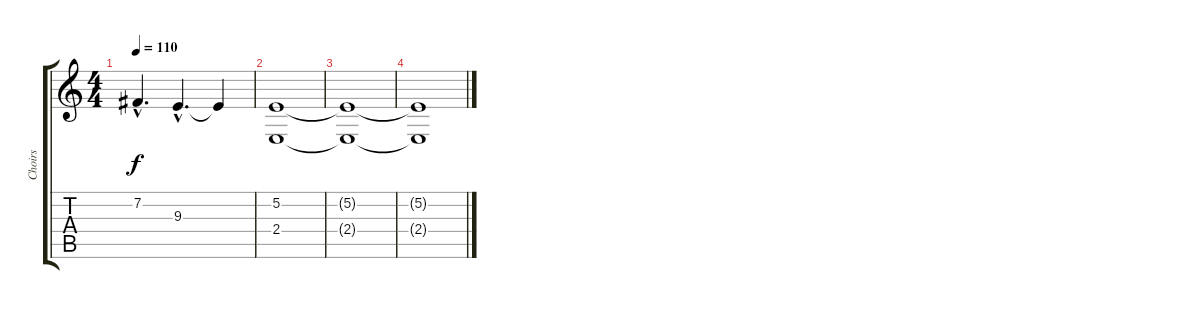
\track ("Choirs" "Choirs") {instrument choiraahs}
\staff {score tabs}
\tuning (E4 B3 G3 D3 A2 E2) {hide}
\ts (4 4)
\tempo 110
\clef g2
\ks c
7.2{hac}.4{d dy f} 9.3{hac}.4{d} 9.3{t}.4 |
(5.2 2.4).1 |
(5.2{t} 2.4{t}).1{volume 0} |
(5.2{t} 2.4{t}).1
